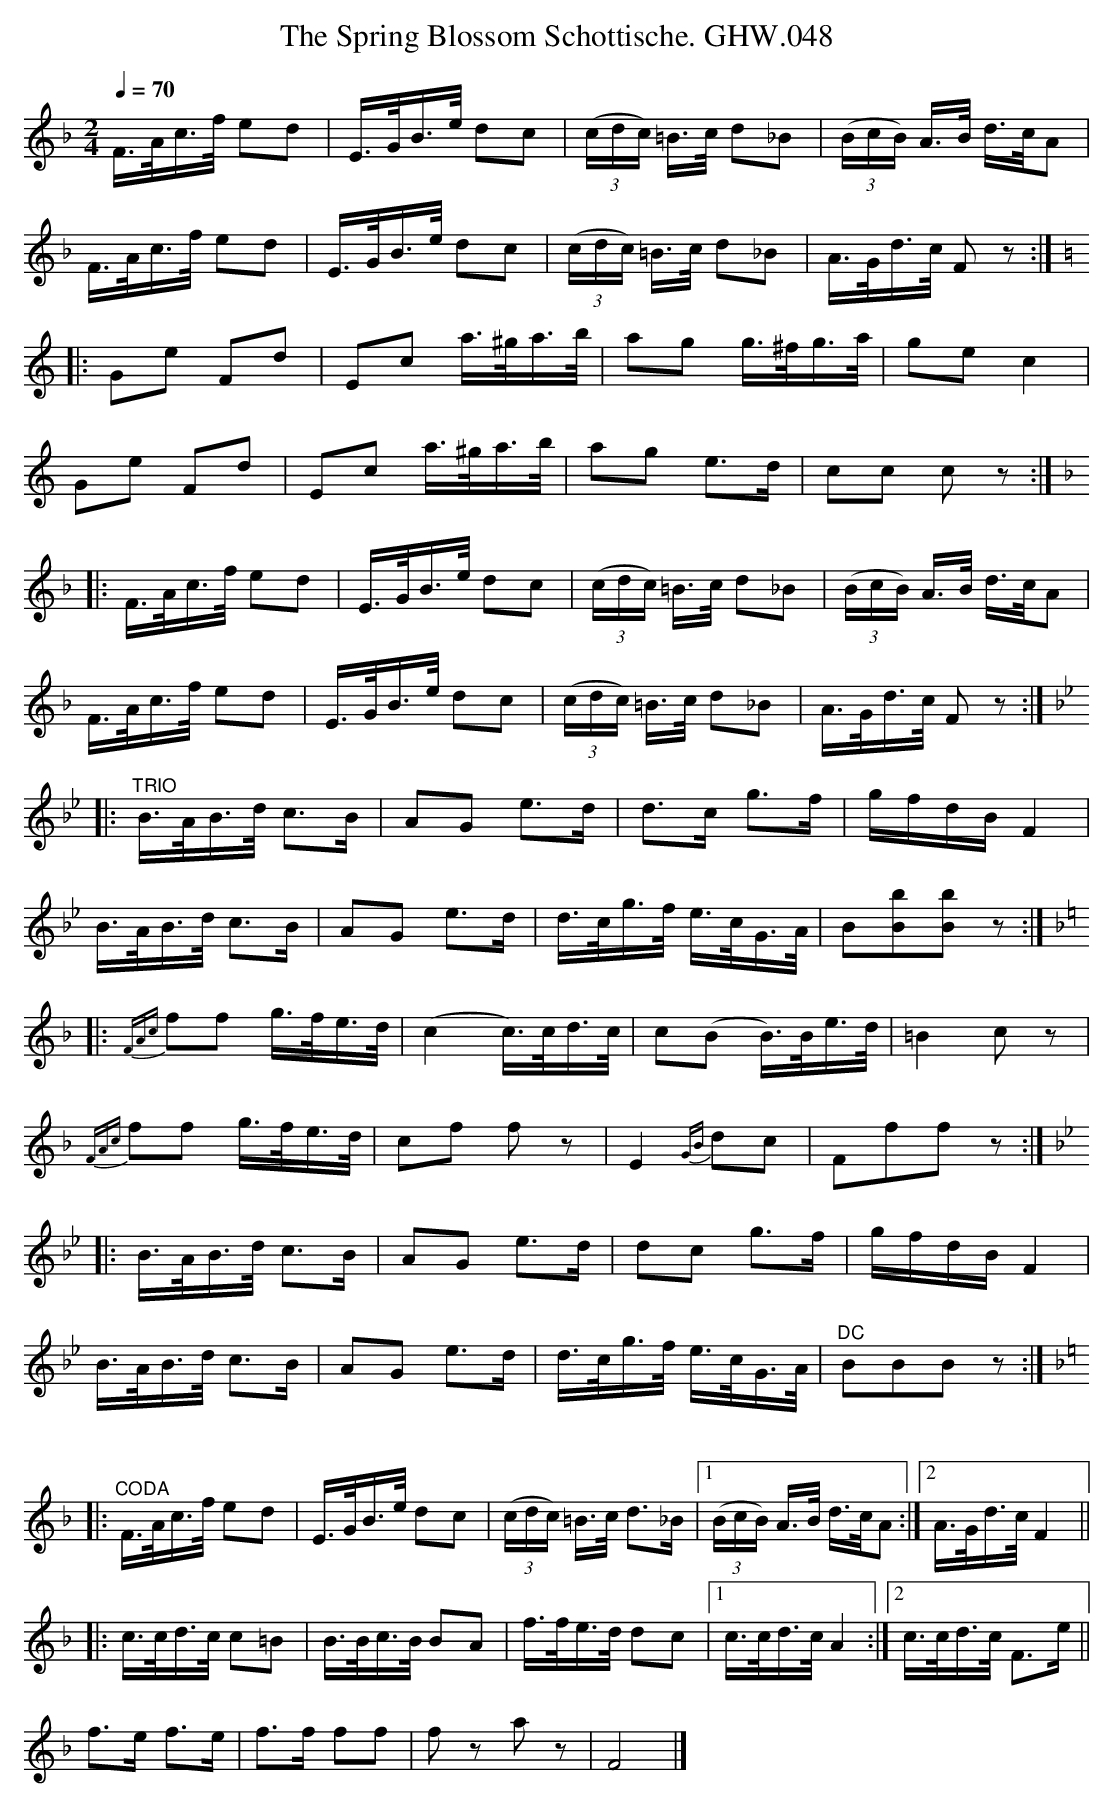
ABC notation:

X:1
T:Spring Blossom Schottische. GHW.048, The
M:2/4
L:1/16
Q:1/4=70
K:F
F>Ac>f e2d2|E>GB>e d2c2|((3cdc) =B>c d2_B2|((3BcB) A>B d>cA2|
F>Ac>f e2d2|E>GB>e d2c2|((3cdc) =B>c d2_B2|A>Gd>c F2 z2:|
K:C
|:G2e2 F2d2|E2c2 a>^ga>b|a2g2 g>^fg>a|g2e2 c4|
G2e2 F2d2|E2c2 a>^ga>b|a2g2 e3d|c2c2 c2 z2:|
K:F
|:F>Ac>f e2d2|E>GB>e d2c2|((3cdc) =B>c d2_B2|((3BcB) A>B d>cA2|
F>Ac>f e2d2|E>GB>e d2c2|((3cdc)  =B>c d2_B2|A>Gd>c F2 z2:|
K:Bb
|:"^TRIO"B>AB>d c3B|A2G2 e3d|d3c g3f|gfdB F4|
B>AB>d c3B|A2G2 e3d|d>cg>f e>cG>A|B2[b2B2][b2B2] z2:|
K:F
|:{FAc}f2f2 g>fe>d|(c4c)>cd>c|c2(B2 B)>Be>d|=B4 c2z2|
{FAc}f2f2 g>fe>d|c2f2 f2 z2|E4 {GB} d2c2|F2f2f2 z2:|
K:Bb
|:B>AB>d c3B|A2G2 e3d|d2c2 g3f|gfdB F4|
B>AB>d c3B|A2G2 e3d|d>cg>f e>cG>A|"^DC"B2B2B2 z2:|
K:F
|:"^CODA"F>Ac>f e2d2|E>GB>e d2c2|((3cdc) =B>c d3_B|1\
((3BcB) A>B d>cA2:|2A>Gd>cF4||
|:c>cd>c c2=B2|B>Bc>B B2A2|f>fe>d d2c2|1c>cd>c A4:|2c>cd>c F3e||
f3e f3e|f3f f2f2|f2 z2 a2 z2|F8|]
